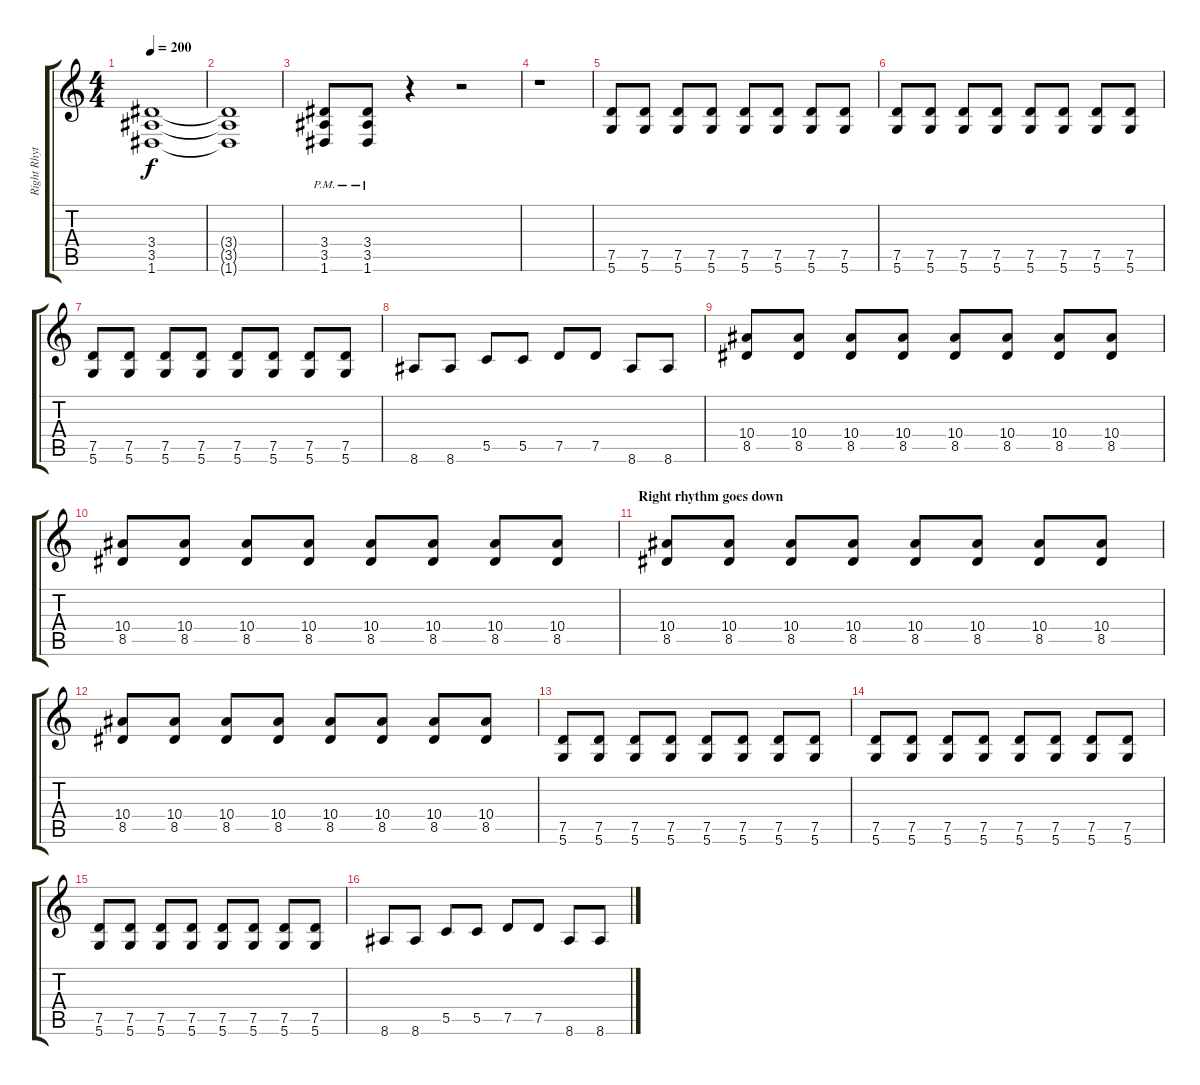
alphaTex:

\track ("Right Rhythm Gtr" "Right Rhyt") {instrument distortionguitar}
\staff {score tabs}
\tuning (D4 A3 F3 C3 G2 D2) {hide}
\ts (4 4)
\tempo 200
\clef g2
\ks c
(3.4 3.5 1.6).1{dy f} |
(3.4{t} 3.5{t} 1.6{t}).1 |
(3.4{pm} 3.5{pm} 1.6{pm}).8 (3.4{pm} 3.5{pm} 1.6{pm}).8 r.4 r.2 |
r.1 |
(7.5 5.6).8 (7.5 5.6).8 (7.5 5.6).8 (7.5 5.6).8 (7.5 5.6).8 (7.5 5.6).8 (7.5 5.6).8 (7.5 5.6).8 |
(7.5 5.6).8 (7.5 5.6).8 (7.5 5.6).8 (7.5 5.6).8 (7.5 5.6).8 (7.5 5.6).8 (7.5 5.6).8 (7.5 5.6).8 |
(7.5 5.6).8 (7.5 5.6).8 (7.5 5.6).8 (7.5 5.6).8 (7.5 5.6).8 (7.5 5.6).8 (7.5 5.6).8 (7.5 5.6).8 |
8.6.8 8.6.8 5.5.8 5.5.8 7.5.8 7.5.8 8.6.8 8.6.8 |
(10.4 8.5).8 (10.4 8.5).8 (10.4 8.5).8 (10.4 8.5).8 (10.4 8.5).8 (10.4 8.5).8 (10.4 8.5).8 (10.4 8.5).8 |
(10.4 8.5).8 (10.4 8.5).8 (10.4 8.5).8 (10.4 8.5).8 (10.4 8.5).8 (10.4 8.5).8 (10.4 8.5).8 (10.4 8.5).8 |
\section ("" "Right rhythm goes down")
(10.4 8.5).8 (10.4 8.5).8 (10.4 8.5).8 (10.4 8.5).8 (10.4 8.5).8 (10.4 8.5).8 (10.4 8.5).8 (10.4 8.5).8 |
(10.4 8.5).8 (10.4 8.5).8 (10.4 8.5).8 (10.4 8.5).8 (10.4 8.5).8 (10.4 8.5).8 (10.4 8.5).8 (10.4 8.5).8 |
(7.5 5.6).8 (7.5 5.6).8 (7.5 5.6).8 (7.5 5.6).8 (7.5 5.6).8 (7.5 5.6).8 (7.5 5.6).8 (7.5 5.6).8 |
(7.5 5.6).8 (7.5 5.6).8 (7.5 5.6).8 (7.5 5.6).8 (7.5 5.6).8 (7.5 5.6).8 (7.5 5.6).8 (7.5 5.6).8 |
(7.5 5.6).8 (7.5 5.6).8 (7.5 5.6).8 (7.5 5.6).8 (7.5 5.6).8 (7.5 5.6).8 (7.5 5.6).8 (7.5 5.6).8 |
8.6.8 8.6.8 5.5.8 5.5.8 7.5.8 7.5.8 8.6.8 8.6.8
